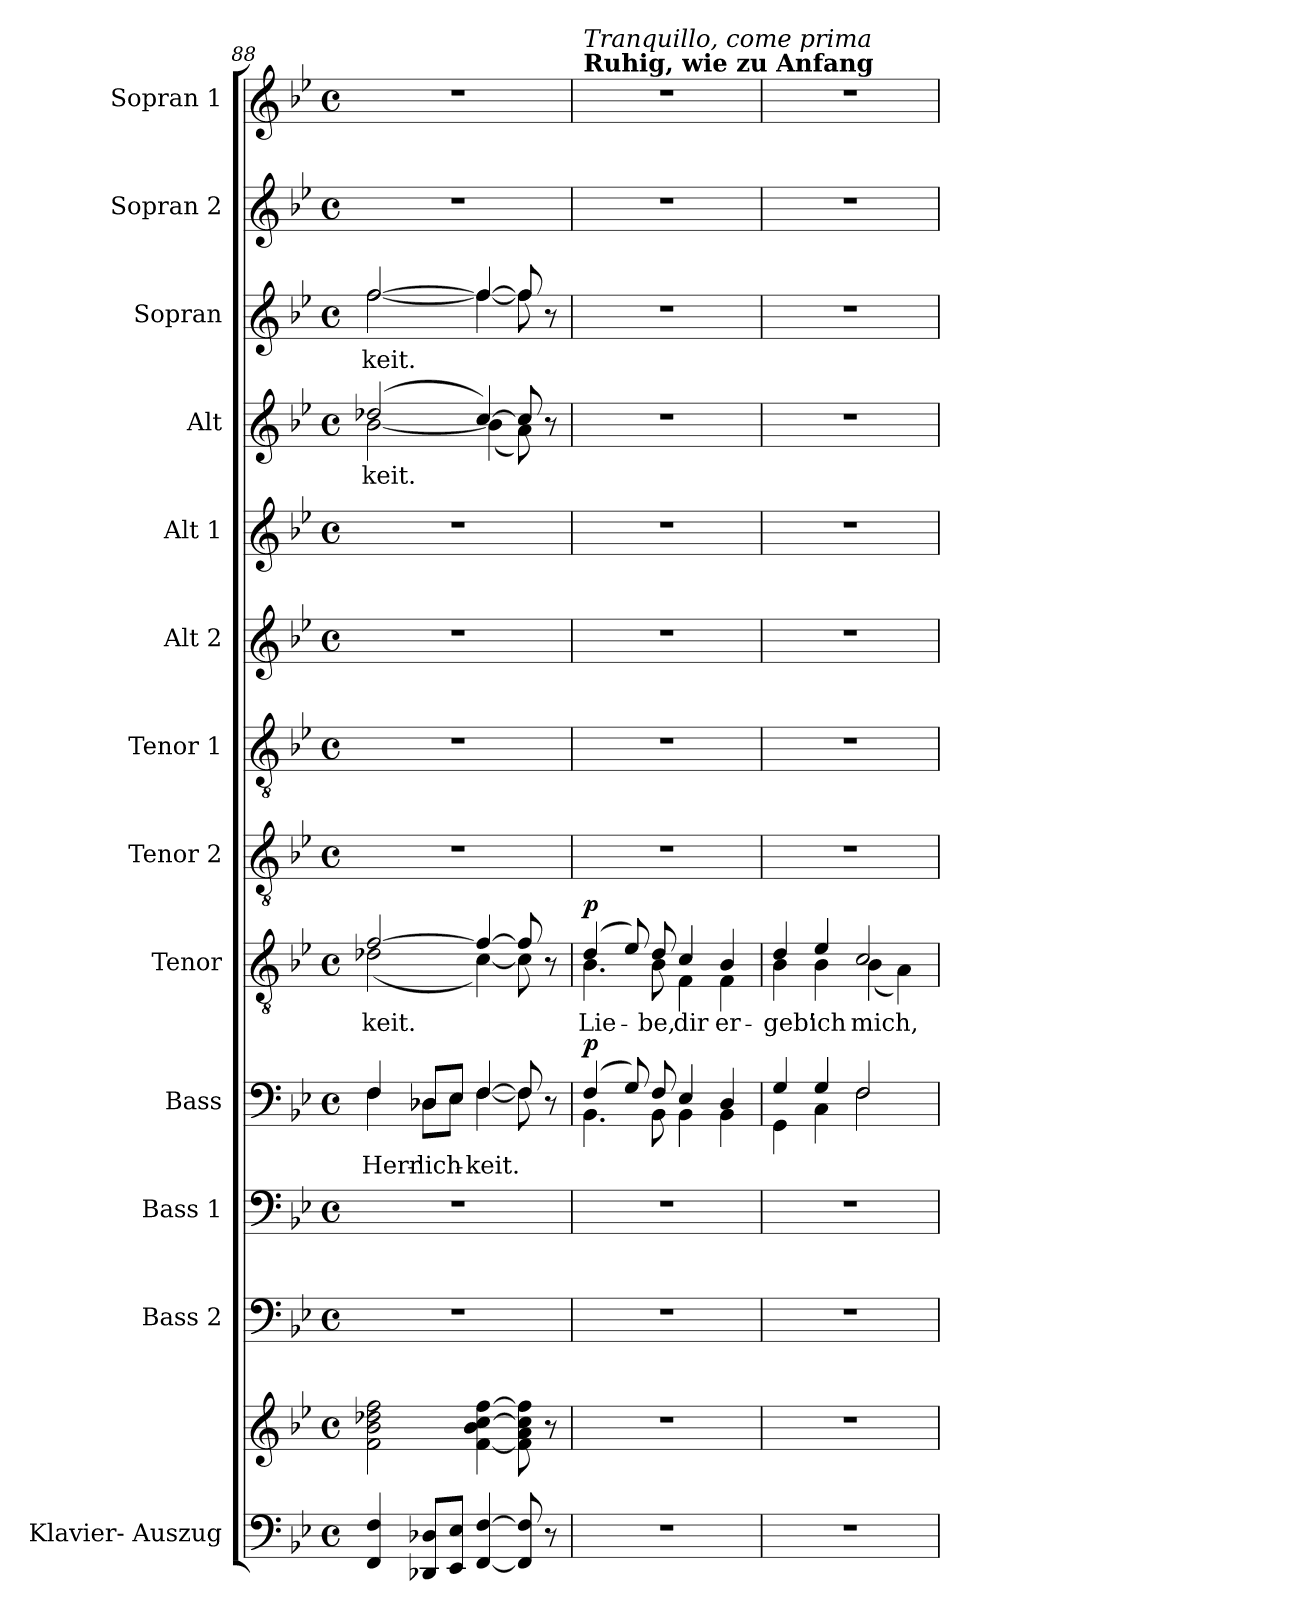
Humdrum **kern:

**kern	**kern	**kern	**kern	**kern	**text	**dynam	**kern	**text	**dynam	**kern	**kern	**kern	**kern	**kern	**text	**kern	**text	**kern	**kern
*part13	*part13	*part12	*part11	*part10	*part10	*part10	*part9	*part9	*part9	*part8	*part7	*part6	*part5	*part4	*part4	*part3	*part3	*part2	*part1
*staff14	*staff13	*staff12	*staff11	*staff10	*staff10	*staff10	*staff9	*staff9	*staff9	*staff8	*staff7	*staff6	*staff5	*staff4	*staff4	*staff3	*staff3	*staff2	*staff1
*I"Klavier- Auszug	*	*I"Bass 2	*I"Bass 1	*I"Bass	*	*	*I"Tenor	*	*	*I"Tenor 2	*I"Tenor 1	*I"Alt 2	*I"Alt 1	*I"Alt	*	*I"Sopran	*	*I"Sopran 2	*I"Sopran 1
*	*	*I'B2	*I'B1	*I'Bass	*	*	*I'Ten.	*	*	*I'T2	*I'T1	*I'A2	*I'A1	*I'Alt	*	*I'Sop.	*	*I'S2	*I'S1
*clefF4	*clefG2	*clefF4	*clefF4	*clefF4	*	*	*clefGv2	*	*	*clefGv2	*clefGv2	*clefG2	*clefG2	*clefG2	*	*clefG2	*	*clefG2	*clefG2
*k[b-e-]	*k[b-e-]	*k[b-e-]	*k[b-e-]	*k[b-e-]	*	*	*k[b-e-]	*	*	*k[b-e-]	*k[b-e-]	*k[b-e-]	*k[b-e-]	*k[b-e-]	*	*k[b-e-]	*	*k[b-e-]	*k[b-e-]
*M4/4	*M4/4	*M4/4	*M4/4	*M4/4	*	*	*M4/4	*	*	*M4/4	*M4/4	*M4/4	*M4/4	*M4/4	*	*M4/4	*	*M4/4	*M4/4
*met(c)	*met(c)	*met(c)	*met(c)	*met(c)	*	*	*met(c)	*	*	*met(c)	*met(c)	*met(c)	*met(c)	*met(c)	*	*met(c)	*	*met(c)	*met(c)
=88	=88	=88	=88	=88	=88	=88	=88	=88	=88	=88	=88	=88	=88	=88	=88	=88	=88	=88	=88
!	!	!	!	!	!LO:LY:b	!	!	!LO:LY:b	!	!	!	!	!	!	!LO:LY:b	!	!LO:LY:b	!	!
*	*	*	*	*^	*	*	*^	*	*	*	*	*	*	*^	*	*^	*	*	*
4FF/ 4F/	2f\ 2b-\ 2dd-X\ 2ff\	1r	1r	4F/	4F\	Herr-	.	[2f/	(2d-X\	-keit.	.	1r	1r	1r	1r	(2dd-X/	[2b-\	-keit.	[2ff/	[2ff\	-keit.	1r	1r
!	!	!	!	!	!	!LO:LY:b	!	!	!	!	!	!	!	!	!	!	!	!	!	!	!	!	!
8DD-X/ 8D-X/L	.	.	.	8D-X/L	8D-\L	-lich-	.	.	.	.	.	.	.	.	.	.	.	.	.	.	.	.	.
8EE-/ 8E-/J	.	.	.	8E-/J	8E-\J	.	.	.	.	.	.	.	.	.	.	.	.	.	.	.	.	.	.
!	!	!	!	!	!	!LO:LY:b	!	!	!	!	!	!	!	!	!	!	!	!	!	!	!	!	!
[4FF/ [4F/	[4f\ 4b-\ [4cc\ [4ff\	.	.	[4F/	[4F\	-keit.	.	4f/_	[4c\)	.	.	.	.	.	.	[4cc/)	(4b-\]	.	4ff/_	4ff\_	.	.	.
8FF/] 8F/]	8f\] 8a\ 8cc\] 8ff\]	.	.	8F/]	8F\]	.	.	8f/]	8c\]	.	.	.	.	.	.	8cc/]	8a\)	.	8ff/]	8ff\]	.	.	.
8r	8r	.	.	8r	8ryy	.	.	8r	8ryy	.	.	.	.	.	.	8r	8ryy	.	8r	8ryy	.	.	.
!!LO:PB:g=z
=89	=89	=89	=89	=89	=89	=89	=89	=89	=89	=89	=89	=89	=89	=89	=89	=89	=89	=89	=89	=89	=89	=89	=89
!	!	!	!	!	!	!	!	!	!	!	!	!	!	!	!	!	!	!	!	!	!	!	!LO:TX:a:B:t=Ruhig, wie zu Anfang
!	!	!	!	!	!	!	!	!	!	!	!	!	!	!	!	!	!	!	!	!	!	!	!LO:TX:a:i:t=Tranquillo, come prima
!	!	!	!	!	!	!	!LO:DY:a	!	!	!LO:LY:b	!LO:DY:a	!	!	!	!	!	!	!	!	!	!	!	!
*	*	*	*	*	*	*	*	*	*	*	*	*	*	*	*	*v	*v	*	*	*	*	*	*
*	*	*	*	*	*	*	*	*	*	*	*	*	*	*	*	*	*	*v	*v	*	*	*
1r	1r	1r	1r	(4F/	4.BB-\	.	p	(4d/	4.B-\	Lie-	p	1r	1r	1r	1r	1r	.	1r	.	1r	1r
.	.	.	.	8G/)	.	.	.	8e-/)	.	.	.	.	.	.	.	.	.	.	.	.	.
!	!	!	!	!	!	!	!	!	!	!LO:LY:b	!	!	!	!	!	!	!	!	!	!	!
.	.	.	.	8F/	8BB-\	.	.	8d/	8B-\	-be,	.	.	.	.	.	.	.	.	.	.	.
!	!	!	!	!	!	!	!	!	!	!LO:LY:b	!	!	!	!	!	!	!	!	!	!	!
.	.	.	.	4E-/	4BB-\	.	.	4c/	4F\	dir	.	.	.	.	.	.	.	.	.	.	.
!	!	!	!	!	!	!	!	!	!	!LO:LY:b	!	!	!	!	!	!	!	!	!	!	!
.	.	.	.	4D/	4BB-\	.	.	4B-/	4F\	er-	.	.	.	.	.	.	.	.	.	.	.
=90	=90	=90	=90	=90	=90	=90	=90	=90	=90	=90	=90	=90	=90	=90	=90	=90	=90	=90	=90	=90	=90
!	!	!	!	!	!	!	!	!	!	!LO:LY:b	!	!	!	!	!	!	!	!	!	!	!
1r	1r	1r	1r	4G/	4GG\	.	.	4d/	4B-\	-geb'	.	1r	1r	1r	1r	1r	.	1r	.	1r	1r
!	!	!	!	!	!	!	!	!	!	!LO:LY:b	!	!	!	!	!	!	!	!	!	!	!
.	.	.	.	4G/	4C\	.	.	4e-/	4B-\	ich	.	.	.	.	.	.	.	.	.	.	.
!	!	!	!	!	!	!	!	!	!	!LO:LY:b	!	!	!	!	!	!	!	!	!	!	!
.	.	.	.	2F/	2F\	.	.	2c/	(4B-\	mich,	.	.	.	.	.	.	.	.	.	.	.
.	.	.	.	.	.	.	.	.	4A\)	.	.	.	.	.	.	.	.	.	.	.	.
*	*	*	*	*v	*v	*	*	*	*	*	*	*	*	*	*	*	*	*	*	*	*
*	*	*	*	*	*	*	*v	*v	*	*	*	*	*	*	*	*	*	*	*	*
=	=	=	=	=	=	=	=	=	=	=	=	=	=	=	=	=	=	=	=
*-	*-	*-	*-	*-	*-	*-	*-	*-	*-	*-	*-	*-	*-	*-	*-	*-	*-	*-	*-
